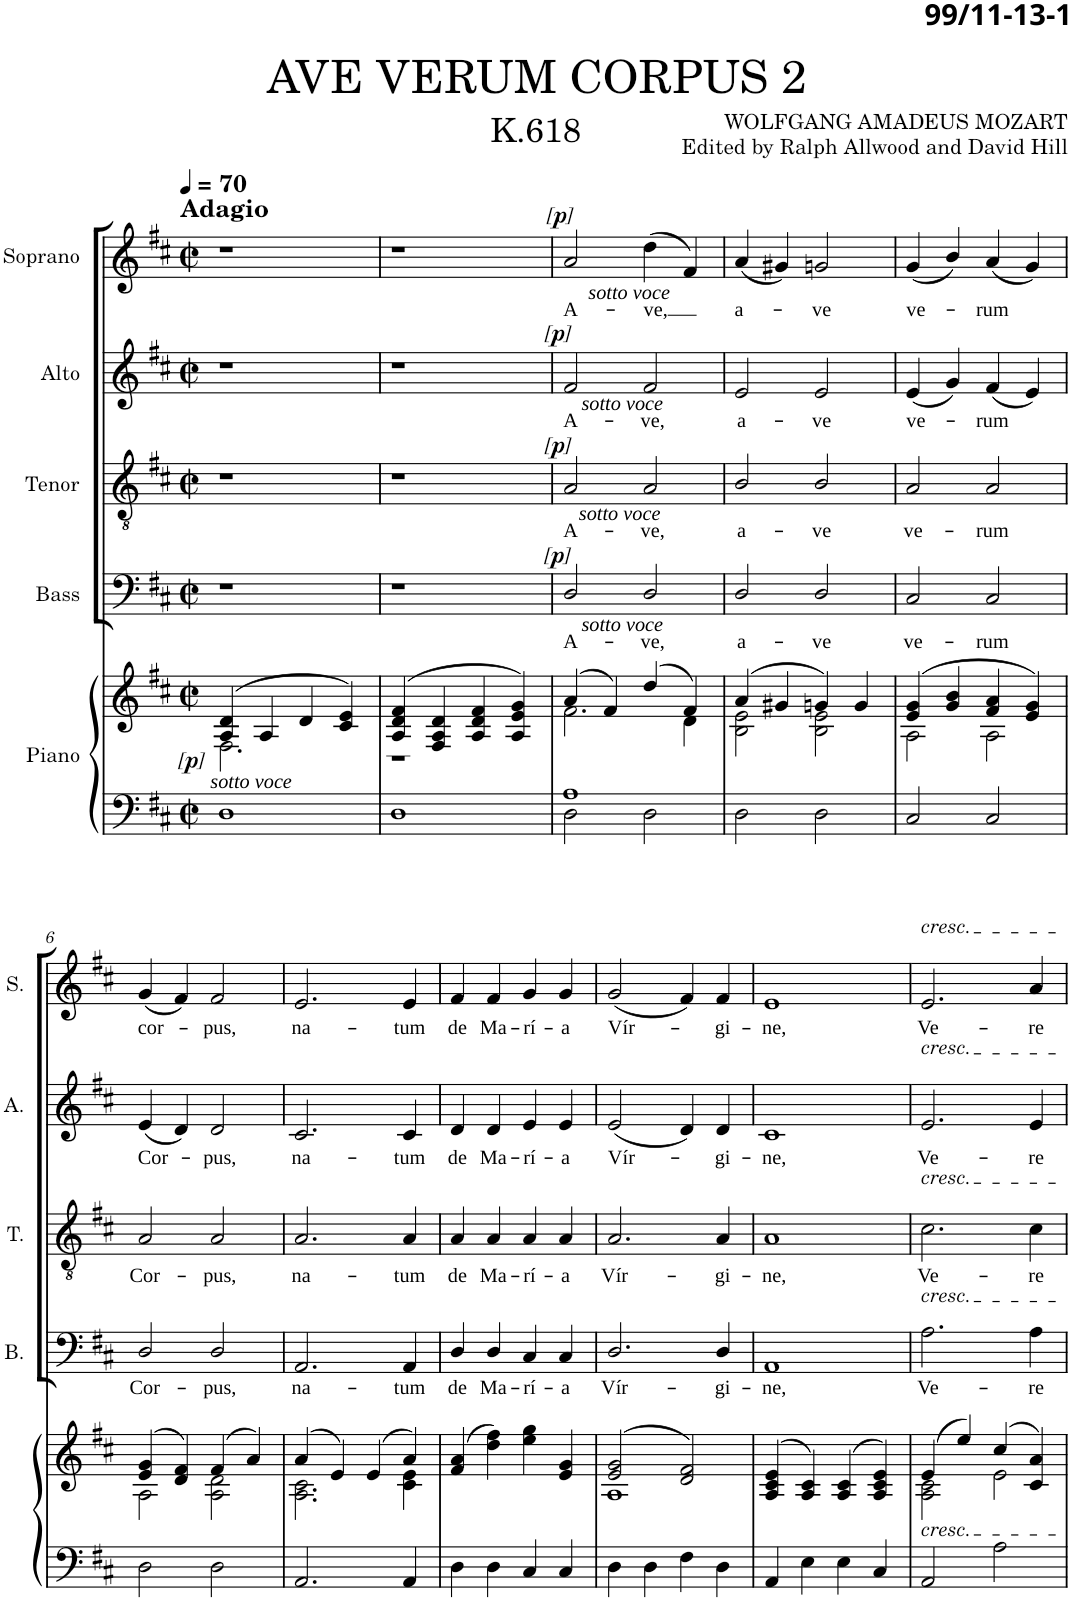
**kern	**kern	**dynam	**kern	**text	**dynam	**kern	**text	**dynam	**kern	**text	**dynam	**kern	**text	**dynam
*part5	*part5	*part5	*part4	*part4	*part4	*part3	*part3	*part3	*part2	*part2	*part2	*part1	*part1	*part1
*staff6	*staff5	*staff5/6	*staff4	*staff4	*staff4	*staff3	*staff3	*staff3	*staff2	*staff2	*staff2	*staff1	*staff1	*staff1
*I"Piano	*	*	*I"Bass	*	*	*I"Tenor	*	*	*I"Alto	*	*	*I"Soprano	*	*
*I'Pno	*	*	*I'B.	*	*	*I'T.	*	*	*I'A.	*	*	*I'S.	*	*
*clefF4	*clefG2	*	*clefF4	*	*	*clefGv2	*	*	*clefG2	*	*	*clefG2	*	*
*k[f#c#]	*k[f#c#]	*	*k[f#c#]	*	*	*k[f#c#]	*	*	*k[f#c#]	*	*	*k[f#c#]	*	*
*M2/2	*M2/2	*	*M2/2	*	*	*M2/2	*	*	*M2/2	*	*	*M2/2	*	*
*met(c|)	*met(c|)	*	*met(c|)	*	*	*met(c|)	*	*	*met(c|)	*	*	*met(c|)	*	*
*MM70	*MM70	*	*MM70	*	*	*MM70	*	*	*MM70	*	*	*MM70	*	*
=1	=1	=1	=1	=1	=1	=1	=1	=1	=1	=1	=1	=1	=1	=1
*	*^	*	*	*	*	*	*	*	*	*	*	*	*	*
!	!	!	!	!	!	!	!	!	!	!	!	!	!LO:TX:a:B:t=Adagio	!	!
!	!LO:TX:b:i:t=sotto voce	!	!	!	!	!	!	!	!	!	!	!	!	!	!
!	!	!	!LO:DY:b	!	!	!	!	!	!	!	!	!	!	!	!
!	!	!	!LO:DY:n=1:b	!	!	!	!	!	!	!	!	!	!	!	!
!	!	!	!LO:DY:n=2:b	!	!	!	!	!	!	!	!	!	!	!	!
1D	(4A/ 4d/	2.F#\	other-dynamics p other-dynamics	1r	.	.	1r	.	.	1r	.	.	1r	.	.
.	4A/	.	.	.	.	.	.	.	.	.	.	.	.	.	.
.	4d/	.	.	.	.	.	.	.	.	.	.	.	.	.	.
.	4c#/ 4e/)	4ryy	.	.	.	.	.	.	.	.	.	.	.	.	.
=2	=2	=2	=2	=2	=2	=2	=2	=2	=2	=2	=2	=2	=2	=2	=2
1D	(4A/ 4d/ 4f#/	1r	.	1r	.	.	1r	.	.	1r	.	.	1r	.	.
.	4F#/ 4A/ 4d/	.	.	.	.	.	.	.	.	.	.	.	.	.	.
.	4A/ 4d/ 4f#/	.	.	.	.	.	.	.	.	.	.	.	.	.	.
.	4A/ 4e/ 4g/)	.	.	.	.	.	.	.	.	.	.	.	.	.	.
=3	=3	=3	=3	=3	=3	=3	=3	=3	=3	=3	=3	=3	=3	=3	=3
*^	*	*	*	*	*	*	*	*	*	*	*	*	*	*	*
!	!	!	!	!	!	!	!	!	!	!	!	!	!	!LO:TX:b:i:t=sotto voce	!	!
!	!	!	!	!	!	!	!	!	!	!	!LO:TX:b:i:t=sotto voce	!	!	!	!	!
!	!	!	!	!	!	!	!	!LO:TX:b:i:t=sotto voce	!	!	!	!	!	!	!	!
!	!	!	!	!	!LO:TX:b:i:t=sotto voce	!	!	!	!	!	!	!	!	!	!	!
!	!	!	!	!	!	!LO:LY:b	!LO:DY:a	!	!LO:LY:b	!	!	!LO:LY:b	!	!	!LO:LY:b	!
!	!	!	!	!	!	!	!LO:DY:n=1:a	!	!	!	!	!	!	!	!	!
!	!	!	!	!	!	!	!LO:DY:n=2:a	!	!	!LO:DY:a	!	!	!	!	!	!
!	!	!	!	!	!	!	!	!	!	!LO:DY:n=1:a	!	!	!	!	!	!
!	!	!	!	!	!	!	!	!	!	!LO:DY:n=2:a	!	!	!LO:DY:a	!	!	!
!	!	!	!	!	!	!	!	!	!	!	!	!	!LO:DY:n=1:a	!	!	!
!	!	!	!	!	!	!	!	!	!	!	!	!	!LO:DY:n=2:a	!	!	!LO:DY:a
!	!	!	!	!	!	!	!	!	!	!	!	!	!	!	!	!LO:DY:n=1:a
!	!	!	!	!	!	!	!	!	!	!	!	!	!	!	!	!LO:DY:n=2:a
1A	2D\	(4a/	2.f#\	.	2D/	A-	other-dynamics p other-dynamics	2A/	A-	other-dynamics p other-dynamics	2f#/	A-	other-dynamics p other-dynamics	2a/	A-	other-dynamics p other-dynamics
.	.	4f#/)	.	.	.	.	.	.	.	.	.	.	.	.	.	.
!	!	!	!	!	!	!LO:LY:b	!	!	!LO:LY:b	!	!	!LO:LY:b	!	!	!LO:LY:b	!
.	2D\	(4dd/	.	.	2D/	-ve,	.	2A/	-ve,	.	2f#/	-ve,	.	(4dd\	-ve,	.
.	.	4f#/)	4d\	.	.	.	.	.	.	.	.	.	.	4f#/)	.	.
*v	*v	*	*	*	*	*	*	*	*	*	*	*	*	*	*	*
=4	=4	=4	=4	=4	=4	=4	=4	=4	=4	=4	=4	=4	=4	=4	=4
!	!	!	!	!	!LO:LY:b	!	!	!LO:LY:b	!	!	!LO:LY:b	!	!	!LO:LY:b	!
2D\	(4a/	2B\ 2e\	.	2D/	a-	.	2B/	a-	.	2e/	a-	.	(4a/	a-	.
.	4g#X/	.	.	.	.	.	.	.	.	.	.	.	4g#X/)	.	.
!	!	!	!	!	!LO:LY:b	!	!	!LO:LY:b	!	!	!LO:LY:b	!	!	!LO:LY:b	!
2D\	4gn/)	2B\ 2e\	.	2D/	-ve	.	2B/	-ve	.	2e/	-ve	.	2gn/	-ve	.
.	4g/	.	.	.	.	.	.	.	.	.	.	.	.	.	.
=5	=5	=5	=5	=5	=5	=5	=5	=5	=5	=5	=5	=5	=5	=5	=5
!	!	!	!	!	!LO:LY:b	!	!	!LO:LY:b	!	!	!LO:LY:b	!	!	!LO:LY:b	!
2C#/	(4e/ 4g/	2A\	.	2C#/	ve-	.	2A/	ve-	.	(4e/	ve-	.	(4g/	ve-	.
.	4g/ 4b/	.	.	.	.	.	.	.	.	4g/)	.	.	4b/)	.	.
!	!	!	!	!	!LO:LY:b	!	!	!LO:LY:b	!	!	!LO:LY:b	!	!	!LO:LY:b	!
2C#/	4f#/ 4a/	2A\	.	2C#/	-rum	.	2A/	-rum	.	(4f#/	-rum	.	(4a/	-rum	.
.	4e/ 4g/)	.	.	.	.	.	.	.	.	4e/)	.	.	4g/)	.	.
!!LO:LB:g=z
=6	=6	=6	=6	=6	=6	=6	=6	=6	=6	=6	=6	=6	=6	=6	=6
!	!	!	!	!	!LO:LY:b	!	!	!LO:LY:b	!	!	!LO:LY:b	!	!	!LO:LY:b	!
2D\	(4e/ 4g/	2A\	.	2D/	Cor-	.	2A/	Cor-	.	(4e/	Cor-	.	(4g/	cor-	.
.	4d/ 4f#/)	.	.	.	.	.	.	.	.	4d/)	.	.	4f#/)	.	.
!	!	!	!	!	!LO:LY:b	!	!	!LO:LY:b	!	!	!LO:LY:b	!	!	!LO:LY:b	!
2D\	(4f#/	2A\ 2d\	.	2D/	-pus,	.	2A/	-pus,	.	2d/	-pus,	.	2f#/	-pus,	.
.	4a/)	.	.	.	.	.	.	.	.	.	.	.	.	.	.
=7	=7	=7	=7	=7	=7	=7	=7	=7	=7	=7	=7	=7	=7	=7	=7
!	!	!	!	!	!LO:LY:b	!	!	!LO:LY:b	!	!	!LO:LY:b	!	!	!LO:LY:b	!
2.AA/	(4a/	2.A\ 2.c#\	.	2.AA/	na-	.	2.A/	na-	.	2.c#/	na-	.	2.e/	na-	.
.	4e/)	.	.	.	.	.	.	.	.	.	.	.	.	.	.
.	(4e/	.	.	.	.	.	.	.	.	.	.	.	.	.	.
!	!	!	!	!	!LO:LY:b	!	!	!LO:LY:b	!	!	!LO:LY:b	!	!	!LO:LY:b	!
4AA/	4a/)	4c#\ 4e\	.	4AA/	-tum	.	4A/	-tum	.	4c#/	-tum	.	4e/	-tum	.
=8	=8	=8	=8	=8	=8	=8	=8	=8	=8	=8	=8	=8	=8	=8	=8
!	!	!	!	!	!LO:LY:b	!	!	!LO:LY:b	!	!	!LO:LY:b	!	!	!LO:LY:b	!
*	*v	*v	*	*	*	*	*	*	*	*	*	*	*	*	*
4D\	(4f#/ 4a/	.	4D/	de	.	4A/	de	.	4d/	de	.	4f#/	de	.
!	!	!	!	!LO:LY:b	!	!	!LO:LY:b	!	!	!LO:LY:b	!	!	!LO:LY:b	!
4D\	4dd\ 4ff#\)	.	4D/	Ma-	.	4A/	Ma-	.	4d/	Ma-	.	4f#/	Ma-	.
!	!	!	!	!LO:LY:b	!	!	!LO:LY:b	!	!	!LO:LY:b	!	!	!LO:LY:b	!
4C#/	4ee\ 4gg\	.	4C#/	-rí-	.	4A/	-rí-	.	4e/	-rí-	.	4g/	-rí-	.
!	!	!	!	!LO:LY:b	!	!	!LO:LY:b	!	!	!LO:LY:b	!	!	!LO:LY:b	!
4C#/	4e/ 4g/	.	4C#/	-a	.	4A/	-a	.	4e/	-a	.	4g/	-a	.
=9	=9	=9	=9	=9	=9	=9	=9	=9	=9	=9	=9	=9	=9	=9
*	*^	*	*	*	*	*	*	*	*	*	*	*	*	*
!	!	!	!	!	!LO:LY:b	!	!	!LO:LY:b	!	!	!LO:LY:b	!	!	!LO:LY:b	!
4D\	(2e/ 2g/	1A	.	2.D/	Vír-	.	2.A/	Vír-	.	(2e/	Vír-	.	(2g/	Vír-	.
4D\	.	.	.	.	.	.	.	.	.	.	.	.	.	.	.
4F#\	2d/ 2f#/)	.	.	.	.	.	.	.	.	4d/)	.	.	4f#/)	.	.
!	!	!	!	!	!LO:LY:b	!	!	!LO:LY:b	!	!	!LO:LY:b	!	!	!LO:LY:b	!
4D\	.	.	.	4D/	-gi-	.	4A/	-gi-	.	4d/	-gi-	.	4f#/	-gi-	.
*	*v	*v	*	*	*	*	*	*	*	*	*	*	*	*	*
=10	=10	=10	=10	=10	=10	=10	=10	=10	=10	=10	=10	=10	=10	=10
!	!	!	!	!LO:LY:b	!	!	!LO:LY:b	!	!	!LO:LY:b	!	!	!LO:LY:b	!
4AA/	(>4A/ 4c#/ 4e/	.	1AA	-ne,	.	1A	-ne,	.	1c#	-ne,	.	1e	-ne,	.
4E\	4A/ 4c#/)	.	.	.	.	.	.	.	.	.	.	.	.	.
4E\	(>4A/ 4c#/	.	.	.	.	.	.	.	.	.	.	.	.	.
4C#/	4A/ 4c#/ 4e/)	.	.	.	.	.	.	.	.	.	.	.	.	.
=11	=11	=11	=11	=11	=11	=11	=11	=11	=11	=11	=11	=11	=11	=11
*	*^	*	*	*	*	*	*	*	*	*	*	*	*	*
!	!	!	!	!	!	!	!	!	!	!	!	!	!LO:TX:a:i:t=cresc.	!	!
!	!	!	!	!	!	!	!	!	!	!LO:TX:a:i:t=cresc.	!	!	!	!	!
!	!	!	!	!	!	!	!LO:TX:a:i:t=cresc.	!	!	!	!	!	!	!	!
!	!	!	!	!LO:TX:a:i:t=cresc.	!	!	!	!	!	!	!	!	!	!	!
!	!LO:TX:b:i:t=cresc.	!	!	!	!	!	!	!	!	!	!	!	!	!	!
!	!	!	!	!	!LO:LY:b	!	!	!LO:LY:b	!	!	!LO:LY:b	!	!	!LO:LY:b	!
2AA/	(4e/	2A\ 2c#\	.	2.A\	Ve-	.	2.c#\	Ve-	.	2.e/	Ve-	.	2.e/	Ve-	.
.	4ee/)	.	.	.	.	.	.	.	.	.	.	.	.	.	.
2A\	(4cc#/	2e\	.	.	.	.	.	.	.	.	.	.	.	.	.
!	!	!	!	!	!LO:LY:b	!	!	!LO:LY:b	!	!	!LO:LY:b	!	!	!LO:LY:b	!
.	4c#/ 4a/)	.	.	4A\	-re	.	4c#\	-re	.	4e/	-re	.	4a/	-re	.
*	*v	*v	*	*	*	*	*	*	*	*	*	*	*	*	*
=	=	=	=	=	=	=	=	=	=	=	=	=	=	=
*-	*-	*-	*-	*-	*-	*-	*-	*-	*-	*-	*-	*-	*-	*-
